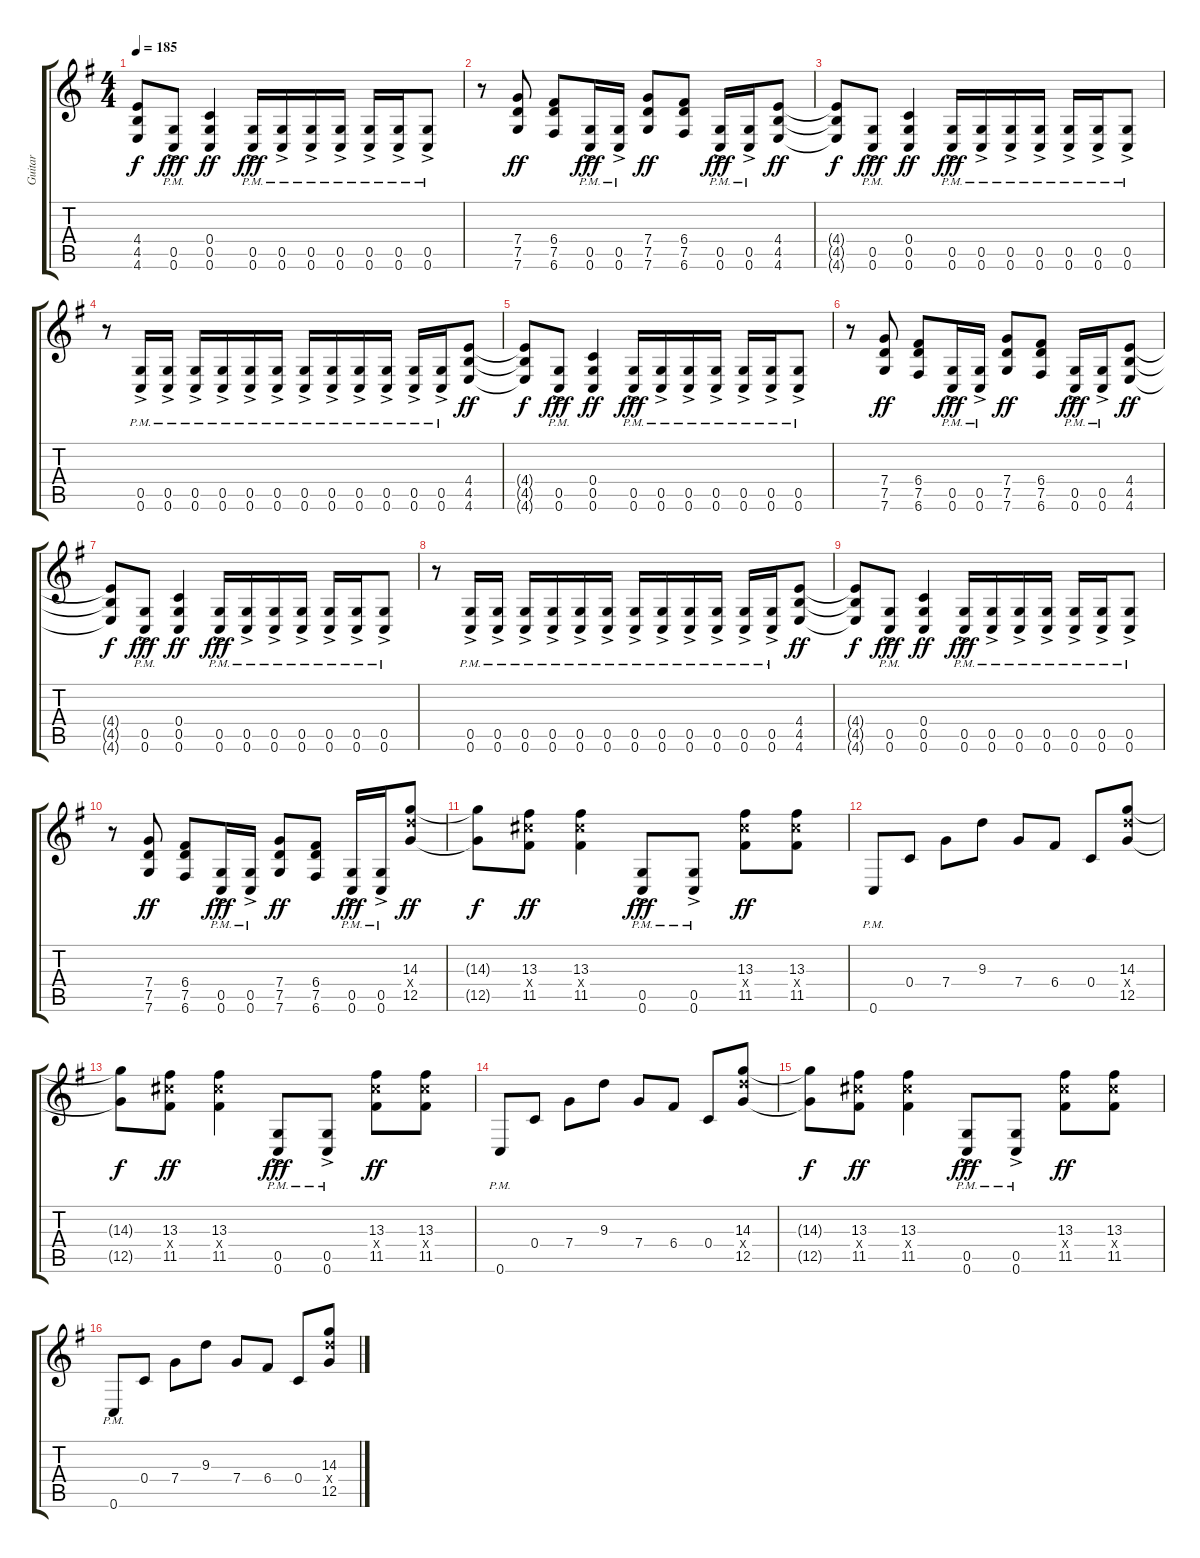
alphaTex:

\track ("Guitar" "Guitar") {instrument distortionguitar}
\staff {score tabs}
\tuning (D4 A3 F3 C3 G2 C2) {hide}
\ts (4 4)
\tempo 185
\clef g2
\ks g
(4.4{t} 4.5{t} 4.6{t}).8{dy f} (0.5{ac pm} 0.6{ac pm}).8{dy fff} (0.4 0.5 0.6).4{dy ff} (0.5{ac pm} 0.6{ac pm}).16{dy fff} (0.5{ac pm} 0.6{ac pm}).16 (0.5{ac pm} 0.6{ac pm}).16 (0.5{ac pm} 0.6{ac pm}).16 (0.5{ac pm} 0.6{ac pm}).16 (0.5{ac pm} 0.6{ac pm}).16 (0.5{ac pm} 0.6{ac pm}).8 |
r.8 (7.4 7.5 7.6).8{dy ff} (6.4 7.5 6.6).8 (0.5{ac pm} 0.6{ac pm}).16{dy fff} (0.5{ac pm} 0.6{ac pm}).16 (7.4 7.5 7.6).8{dy ff} (6.4 7.5 6.6).8 (0.5{ac pm} 0.6{ac pm}).16{dy fff} (0.5{ac pm} 0.6{ac pm}).16 (4.4 4.5 4.6).8{dy ff} |
(4.4{t} 4.5{t} 4.6{t}).8{dy f} (0.5{ac pm} 0.6{ac pm}).8{dy fff} (0.4 0.5 0.6).4{dy ff} (0.5{ac pm} 0.6{ac pm}).16{dy fff} (0.5{ac pm} 0.6{ac pm}).16 (0.5{ac pm} 0.6{ac pm}).16 (0.5{ac pm} 0.6{ac pm}).16 (0.5{ac pm} 0.6{ac pm}).16 (0.5{ac pm} 0.6{ac pm}).16 (0.5{ac pm} 0.6{ac pm}).8 |
r.8 (0.5{ac pm} 0.6{ac pm}).16 (0.5{ac pm} 0.6{ac pm}).16 (0.5{ac pm} 0.6{ac pm}).16 (0.5{ac pm} 0.6{ac pm}).16 (0.5{ac pm} 0.6{ac pm}).16 (0.5{ac pm} 0.6{ac pm}).16 (0.5{ac pm} 0.6{ac pm}).16 (0.5{ac pm} 0.6{ac pm}).16 (0.5{ac pm} 0.6{ac pm}).16 (0.5{ac pm} 0.6{ac pm}).16 (0.5{ac pm} 0.6{ac pm}).16 (0.5{ac pm} 0.6{ac pm}).16 (4.4 4.5 4.6).8{dy ff} |
(4.4{t} 4.5{t} 4.6{t}).8{dy f} (0.5{ac pm} 0.6{ac pm}).8{dy fff} (0.4 0.5 0.6).4{dy ff} (0.5{ac pm} 0.6{ac pm}).16{dy fff} (0.5{ac pm} 0.6{ac pm}).16 (0.5{ac pm} 0.6{ac pm}).16 (0.5{ac pm} 0.6{ac pm}).16 (0.5{ac pm} 0.6{ac pm}).16 (0.5{ac pm} 0.6{ac pm}).16 (0.5{ac pm} 0.6{ac pm}).8 |
r.8 (7.4 7.5 7.6).8{dy ff} (6.4 7.5 6.6).8 (0.5{ac pm} 0.6{ac pm}).16{dy fff} (0.5{ac pm} 0.6{ac pm}).16 (7.4 7.5 7.6).8{dy ff} (6.4 7.5 6.6).8 (0.5{ac pm} 0.6{ac pm}).16{dy fff} (0.5{ac pm} 0.6{ac pm}).16 (4.4 4.5 4.6).8{dy ff} |
(4.4{t} 4.5{t} 4.6{t}).8{dy f} (0.5{ac pm} 0.6{ac pm}).8{dy fff} (0.4 0.5 0.6).4{dy ff} (0.5{ac pm} 0.6{ac pm}).16{dy fff} (0.5{ac pm} 0.6{ac pm}).16 (0.5{ac pm} 0.6{ac pm}).16 (0.5{ac pm} 0.6{ac pm}).16 (0.5{ac pm} 0.6{ac pm}).16 (0.5{ac pm} 0.6{ac pm}).16 (0.5{ac pm} 0.6{ac pm}).8 |
r.8 (0.5{ac pm} 0.6{ac pm}).16 (0.5{ac pm} 0.6{ac pm}).16 (0.5{ac pm} 0.6{ac pm}).16 (0.5{ac pm} 0.6{ac pm}).16 (0.5{ac pm} 0.6{ac pm}).16 (0.5{ac pm} 0.6{ac pm}).16 (0.5{ac pm} 0.6{ac pm}).16 (0.5{ac pm} 0.6{ac pm}).16 (0.5{ac pm} 0.6{ac pm}).16 (0.5{ac pm} 0.6{ac pm}).16 (0.5{ac pm} 0.6{ac pm}).16 (0.5{ac pm} 0.6{ac pm}).16 (4.4 4.5 4.6).8{dy ff} |
(4.4{t} 4.5{t} 4.6{t}).8{dy f} (0.5{ac pm} 0.6{ac pm}).8{dy fff} (0.4 0.5 0.6).4{dy ff} (0.5{ac pm} 0.6{ac pm}).16{dy fff} (0.5{ac pm} 0.6{ac pm}).16 (0.5{ac pm} 0.6{ac pm}).16 (0.5{ac pm} 0.6{ac pm}).16 (0.5{ac pm} 0.6{ac pm}).16 (0.5{ac pm} 0.6{ac pm}).16 (0.5{ac pm} 0.6{ac pm}).8 |
r.8 (7.4 7.5 7.6).8{dy ff} (6.4 7.5 6.6).8 (0.5{ac pm} 0.6{ac pm}).16{dy fff} (0.5{ac pm} 0.6{ac pm}).16 (7.4 7.5 7.6).8{dy ff} (6.4 7.5 6.6).8 (0.5{ac pm} 0.6{ac pm}).16{dy fff} (0.5{ac pm} 0.6{ac pm}).16 (14.3 14.4{x} 12.5).8{dy ff} |
(14.3{t} 12.5{t}).8{dy f} (13.3 13.4{x} 11.5).8{dy ff} (13.3 13.4{x} 11.5).4 (0.5{ac pm} 0.6{ac pm}).8{dy fff} (0.5{ac pm} 0.6{ac pm}).8 (13.3 13.4{x} 11.5).8{dy ff} (13.3 13.4{x} 11.5).8 |
0.6{pm}.8 0.4.8 7.4.8 9.3.8 7.4.8 6.4.8 0.4.8 (14.3 14.4{x} 12.5).8 |
(14.3{t} 12.5{t}).8{dy f} (13.3 13.4{x} 11.5).8{dy ff} (13.3 13.4{x} 11.5).4 (0.5{ac pm} 0.6{ac pm}).8{dy fff} (0.5{ac pm} 0.6{ac pm}).8 (13.3 13.4{x} 11.5).8{dy ff} (13.3 13.4{x} 11.5).8 |
0.6{pm}.8 0.4.8 7.4.8 9.3.8 7.4.8 6.4.8 0.4.8 (14.3 14.4{x} 12.5).8 |
(14.3{t} 12.5{t}).8{dy f} (13.3 13.4{x} 11.5).8{dy ff} (13.3 13.4{x} 11.5).4 (0.5{ac pm} 0.6{ac pm}).8{dy fff} (0.5{ac pm} 0.6{ac pm}).8 (13.3 13.4{x} 11.5).8{dy ff} (13.3 13.4{x} 11.5).8 |
0.6{pm}.8 0.4.8 7.4.8 9.3.8 7.4.8 6.4.8 0.4.8 (14.3 14.4{x} 12.5).8
